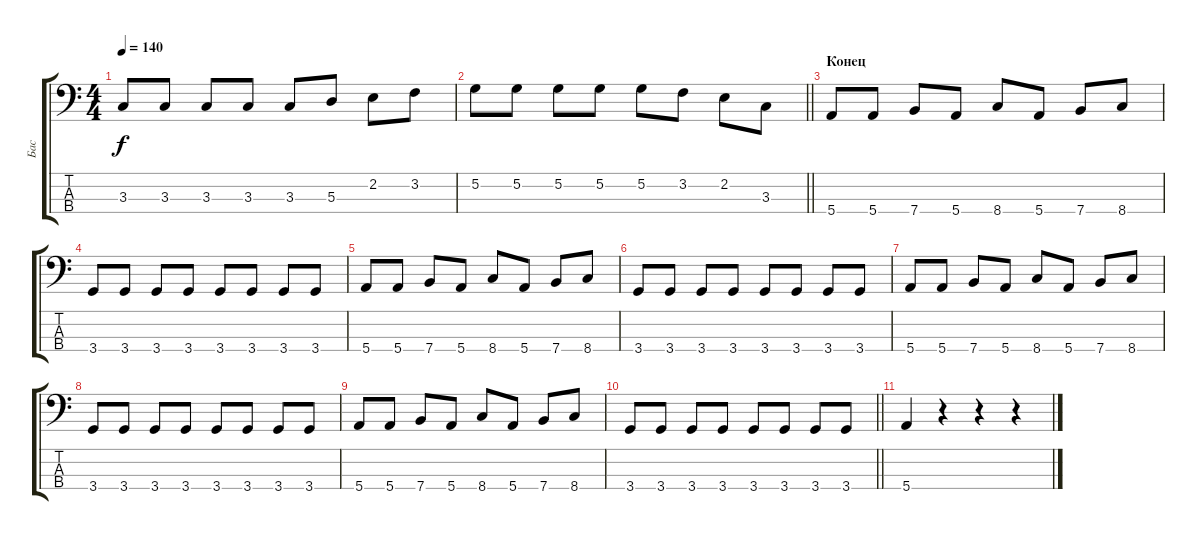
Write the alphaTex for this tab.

\track ("Бас" "Бас") {solo instrument electricbasspick}
\staff {score tabs}
\tuning (G2 D2 A1 E1) {hide}
\ts (4 4)
\tempo 140
\clef f4
\ks c
3.3.8{dy f} 3.3.8 3.3.8 3.3.8 3.3.8 5.3.8 2.2.8 3.2.8 |
\barLineRight lightlight
5.2.8 5.2.8 5.2.8 5.2.8 5.2.8 3.2.8 2.2.8 3.3.8 |
\section ("" "Конец")
5.4.8 5.4.8 7.4.8 5.4.8 8.4.8 5.4.8 7.4.8 8.4.8 |
3.4.8 3.4.8 3.4.8 3.4.8 3.4.8 3.4.8 3.4.8 3.4.8 |
5.4.8 5.4.8 7.4.8 5.4.8 8.4.8 5.4.8 7.4.8 8.4.8 |
3.4.8 3.4.8 3.4.8 3.4.8 3.4.8 3.4.8 3.4.8 3.4.8 |
5.4.8 5.4.8 7.4.8 5.4.8 8.4.8 5.4.8 7.4.8 8.4.8 |
3.4.8 3.4.8 3.4.8 3.4.8 3.4.8 3.4.8 3.4.8 3.4.8 |
5.4.8 5.4.8 7.4.8 5.4.8 8.4.8 5.4.8 7.4.8 8.4.8 |
\barLineRight lightlight
3.4.8 3.4.8 3.4.8 3.4.8 3.4.8 3.4.8 3.4.8 3.4.8 |
5.4.4 r.4 r.4 r.4
